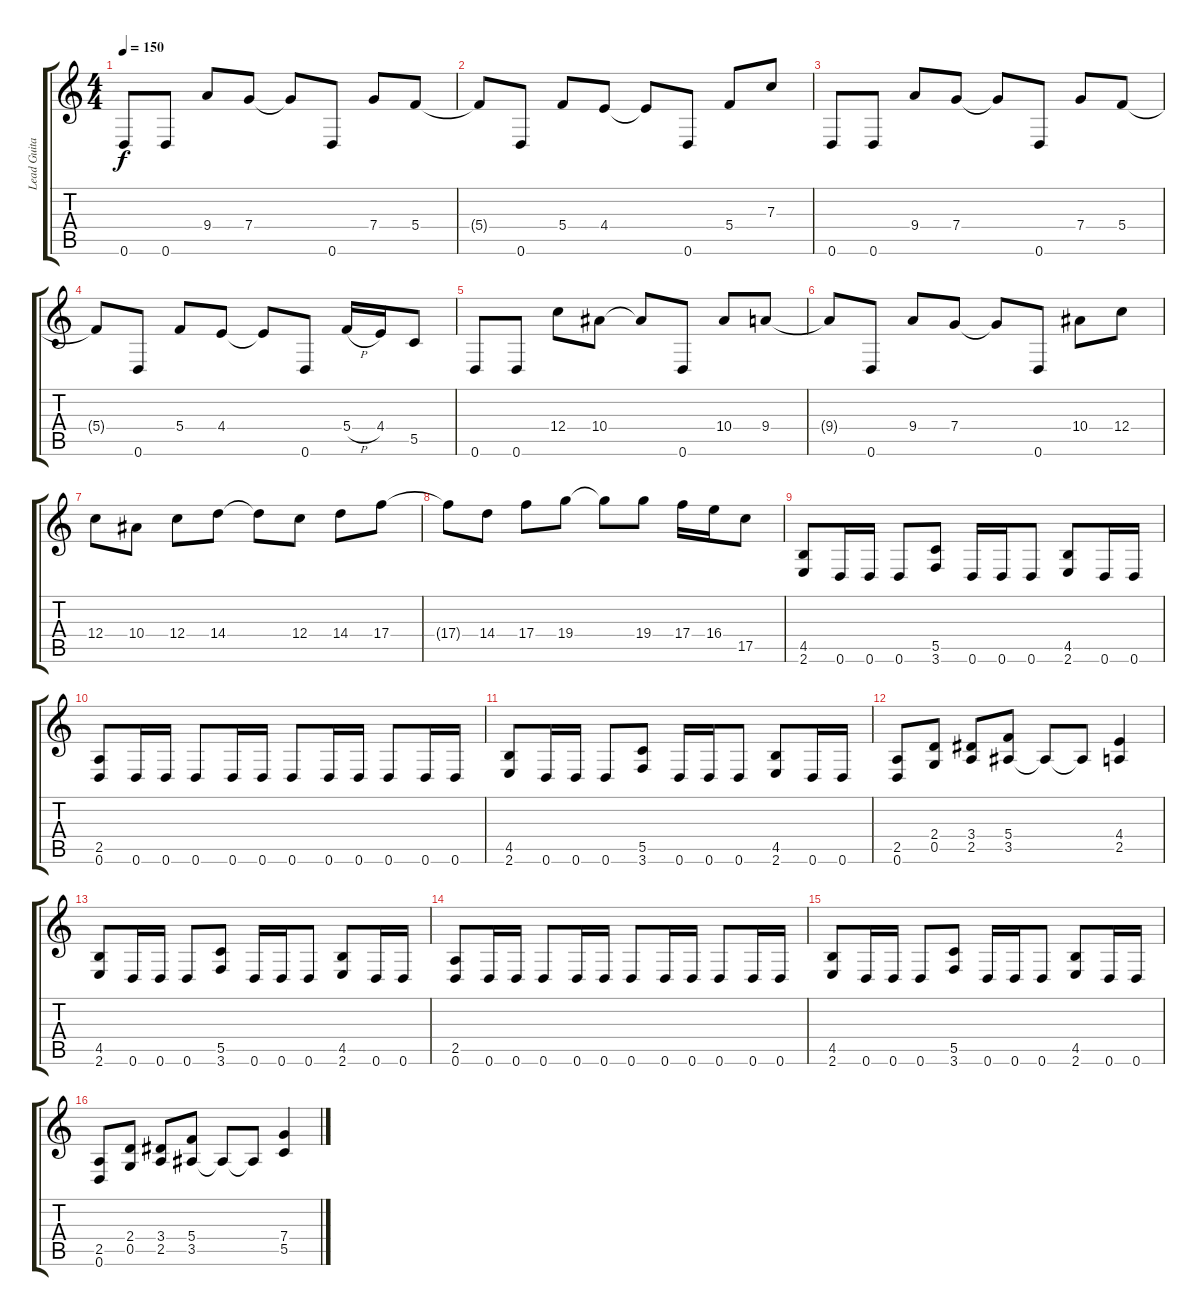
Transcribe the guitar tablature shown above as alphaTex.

\track ("Lead Guitar (Sami Yli-Sirnio)" "Lead Guita") {instrument distortionguitar}
\staff {score tabs}
\tuning (D4 A3 F3 C3 G2 D2) {hide}
\ts (4 4)
\tempo 150
\clef g2
\ks c
0.6.8{dy f} 0.6.8 9.4.8 7.4.8 7.4{t}.8 0.6.8 7.4.8 5.4.8 |
5.4{t}.8 0.6.8 5.4.8 4.4.8 4.4{t}.8 0.6.8 5.4.8 7.3.8 |
0.6.8 0.6.8 9.4.8 7.4.8 7.4{t}.8 0.6.8 7.4.8 5.4.8 |
5.4{t}.8 0.6.8 5.4.8 4.4.8 4.4{t}.8 0.6.8 5.4{h}.16 4.4.16 5.5.8 |
0.6.8 0.6.8 12.4.8 10.4.8 10.4{t}.8 0.6.8 10.4.8 9.4.8 |
9.4{t}.8 0.6.8 9.4.8 7.4.8 7.4{t}.8 0.6.8 10.4.8 12.4.8 |
12.4.8 10.4.8 12.4.8 14.4.8 14.4{t}.8 12.4.8 14.4.8 17.4.8 |
17.4{t}.8 14.4.8 17.4.8 19.4.8 19.4{t}.8 19.4.8 17.4.16 16.4.16 17.5.8 |
(4.5 2.6).8 0.6.16 0.6.16 0.6.8 (5.5 3.6).8 0.6.16 0.6.16 0.6.8 (4.5 2.6).8 0.6.16 0.6.16 |
(2.5 0.6).8 0.6.16 0.6.16 0.6.8 0.6.16 0.6.16 0.6.8 0.6.16 0.6.16 0.6.8 0.6.16 0.6.16 |
(4.5 2.6).8 0.6.16 0.6.16 0.6.8 (5.5 3.6).8 0.6.16 0.6.16 0.6.8 (4.5 2.6).8 0.6.16 0.6.16 |
(2.5 0.6).8 (2.4 0.5).8 (3.4 2.5).8 (5.4 3.5).8 3.5{t}.8 3.5{t}.8 (4.4 2.5).4 |
(4.5 2.6).8 0.6.16 0.6.16 0.6.8 (5.5 3.6).8 0.6.16 0.6.16 0.6.8 (4.5 2.6).8 0.6.16 0.6.16 |
(2.5 0.6).8 0.6.16 0.6.16 0.6.8 0.6.16 0.6.16 0.6.8 0.6.16 0.6.16 0.6.8 0.6.16 0.6.16 |
(4.5 2.6).8 0.6.16 0.6.16 0.6.8 (5.5 3.6).8 0.6.16 0.6.16 0.6.8 (4.5 2.6).8 0.6.16 0.6.16 |
(2.5 0.6).8 (2.4 0.5).8 (3.4 2.5).8 (5.4 3.5).8 3.5{t}.8 3.5{t}.8 (7.4 5.5).4
